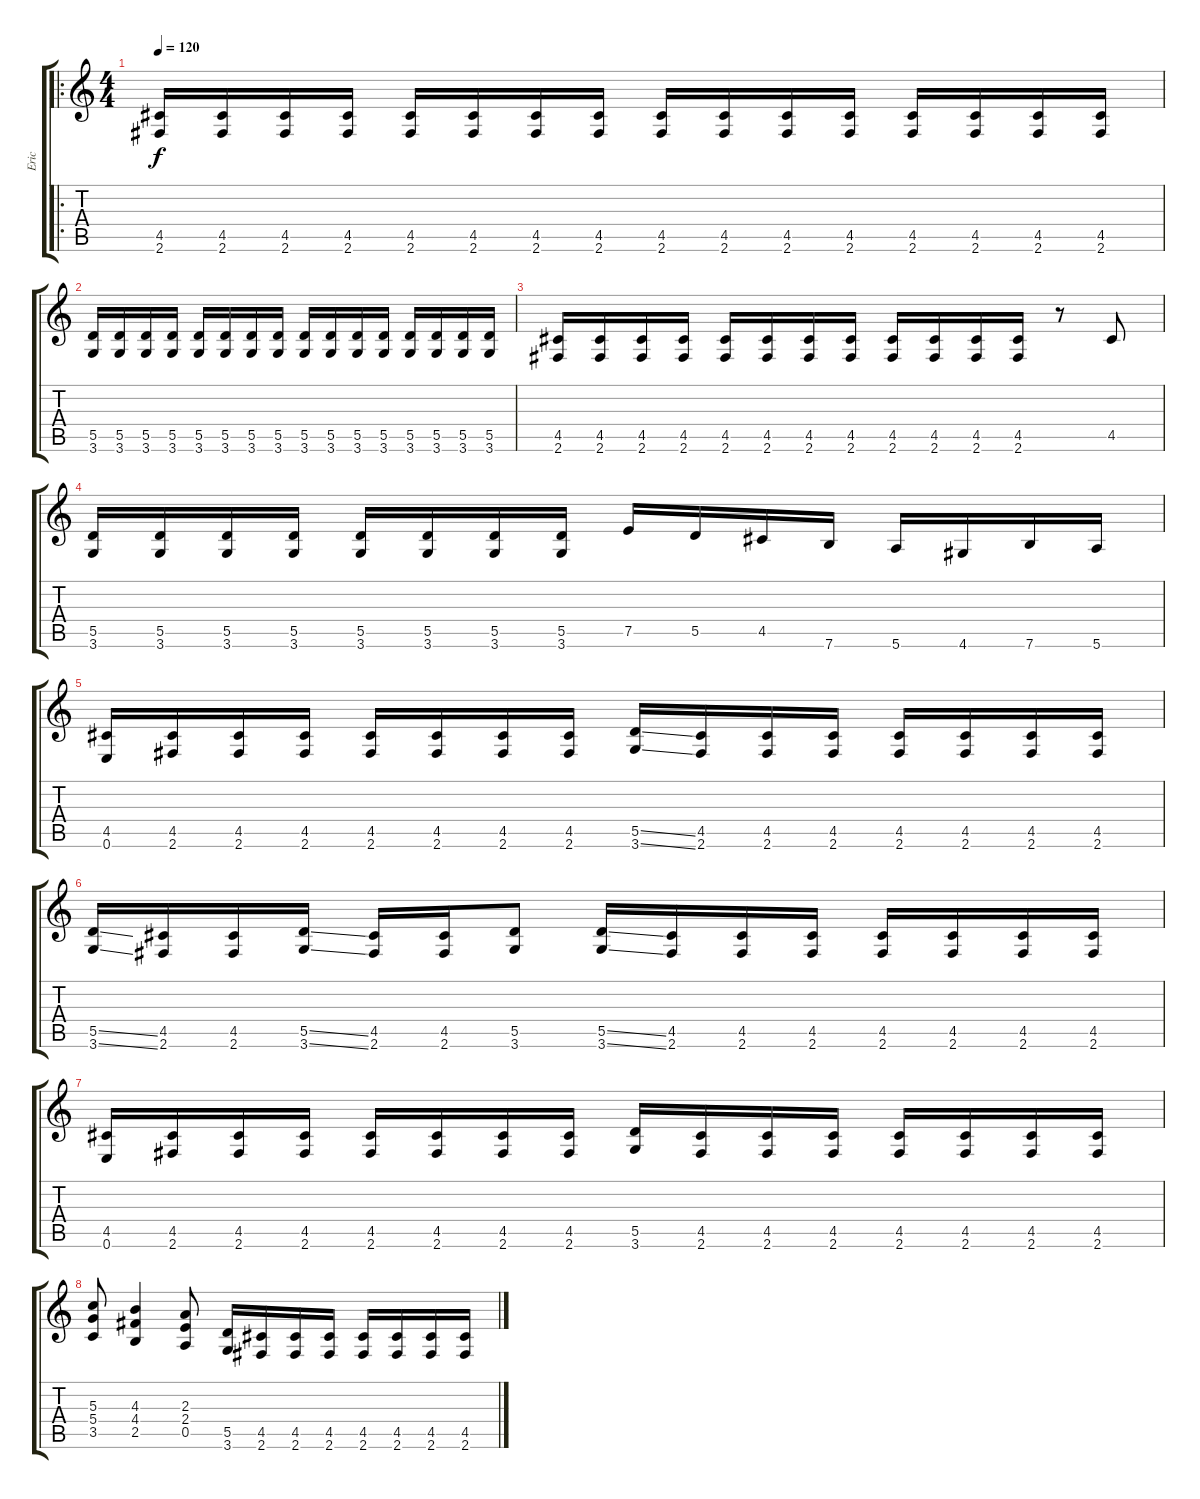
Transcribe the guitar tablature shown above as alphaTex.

\track ("Eric" "Eric") {instrument overdrivenguitar}
\staff {score tabs}
\tuning (E4 B3 G3 D3 A2 E2) {hide}
\ro
\ts (4 4)
\tempo 120
\clef g2
\ks c
(4.5 2.6).16{dy f} (4.5 2.6).16 (4.5 2.6).16 (4.5 2.6).16 (4.5 2.6).16 (4.5 2.6).16 (4.5 2.6).16 (4.5 2.6).16 (4.5 2.6).16 (4.5 2.6).16 (4.5 2.6).16 (4.5 2.6).16 (4.5 2.6).16 (4.5 2.6).16 (4.5 2.6).16 (4.5 2.6).16 |
(5.5 3.6).16 (5.5 3.6).16 (5.5 3.6).16 (5.5 3.6).16 (5.5 3.6).16 (5.5 3.6).16 (5.5 3.6).16 (5.5 3.6).16 (5.5 3.6).16 (5.5 3.6).16 (5.5 3.6).16 (5.5 3.6).16 (5.5 3.6).16 (5.5 3.6).16 (5.5 3.6).16 (5.5 3.6).16 |
(4.5 2.6).16 (4.5 2.6).16 (4.5 2.6).16 (4.5 2.6).16 (4.5 2.6).16 (4.5 2.6).16 (4.5 2.6).16 (4.5 2.6).16 (4.5 2.6).16 (4.5 2.6).16 (4.5 2.6).16 (4.5 2.6).16 r.8 4.5.8 |
(5.5 3.6).16 (5.5 3.6).16 (5.5 3.6).16 (5.5 3.6).16 (5.5 3.6).16 (5.5 3.6).16 (5.5 3.6).16 (5.5 3.6).16 7.5.16 5.5.16 4.5.16 7.6.16 5.6.16 4.6.16 7.6.16 5.6.16 |
(4.5 0.6).16 (4.5 2.6).16 (4.5 2.6).16 (4.5 2.6).16 (4.5 2.6).16 (4.5 2.6).16 (4.5 2.6).16 (4.5 2.6).16 (5.5{ss} 3.6{ss}).16 (4.5 2.6).16 (4.5 2.6).16 (4.5 2.6).16 (4.5 2.6).16 (4.5 2.6).16 (4.5 2.6).16 (4.5 2.6).16 |
(5.5{ss} 3.6{ss}).16 (4.5 2.6).16 (4.5 2.6).16 (5.5{ss} 3.6{ss}).16 (4.5 2.6).16 (4.5 2.6).16 (5.5 3.6).8 (5.5{ss} 3.6{ss}).16 (4.5 2.6).16 (4.5 2.6).16 (4.5 2.6).16 (4.5 2.6).16 (4.5 2.6).16 (4.5 2.6).16 (4.5 2.6).16 |
(4.5 0.6).16 (4.5 2.6).16 (4.5 2.6).16 (4.5 2.6).16 (4.5 2.6).16 (4.5 2.6).16 (4.5 2.6).16 (4.5 2.6).16 (5.5 3.6).16 (4.5 2.6).16 (4.5 2.6).16 (4.5 2.6).16 (4.5 2.6).16 (4.5 2.6).16 (4.5 2.6).16 (4.5 2.6).16 |
(5.3 5.4 3.5).8 (4.3 4.4 2.5).4 (2.3 2.4 0.5).8 (5.5 3.6).16 (4.5 2.6).16 (4.5 2.6).16 (4.5 2.6).16 (4.5 2.6).16 (4.5 2.6).16 (4.5 2.6).16 (4.5 2.6).16
